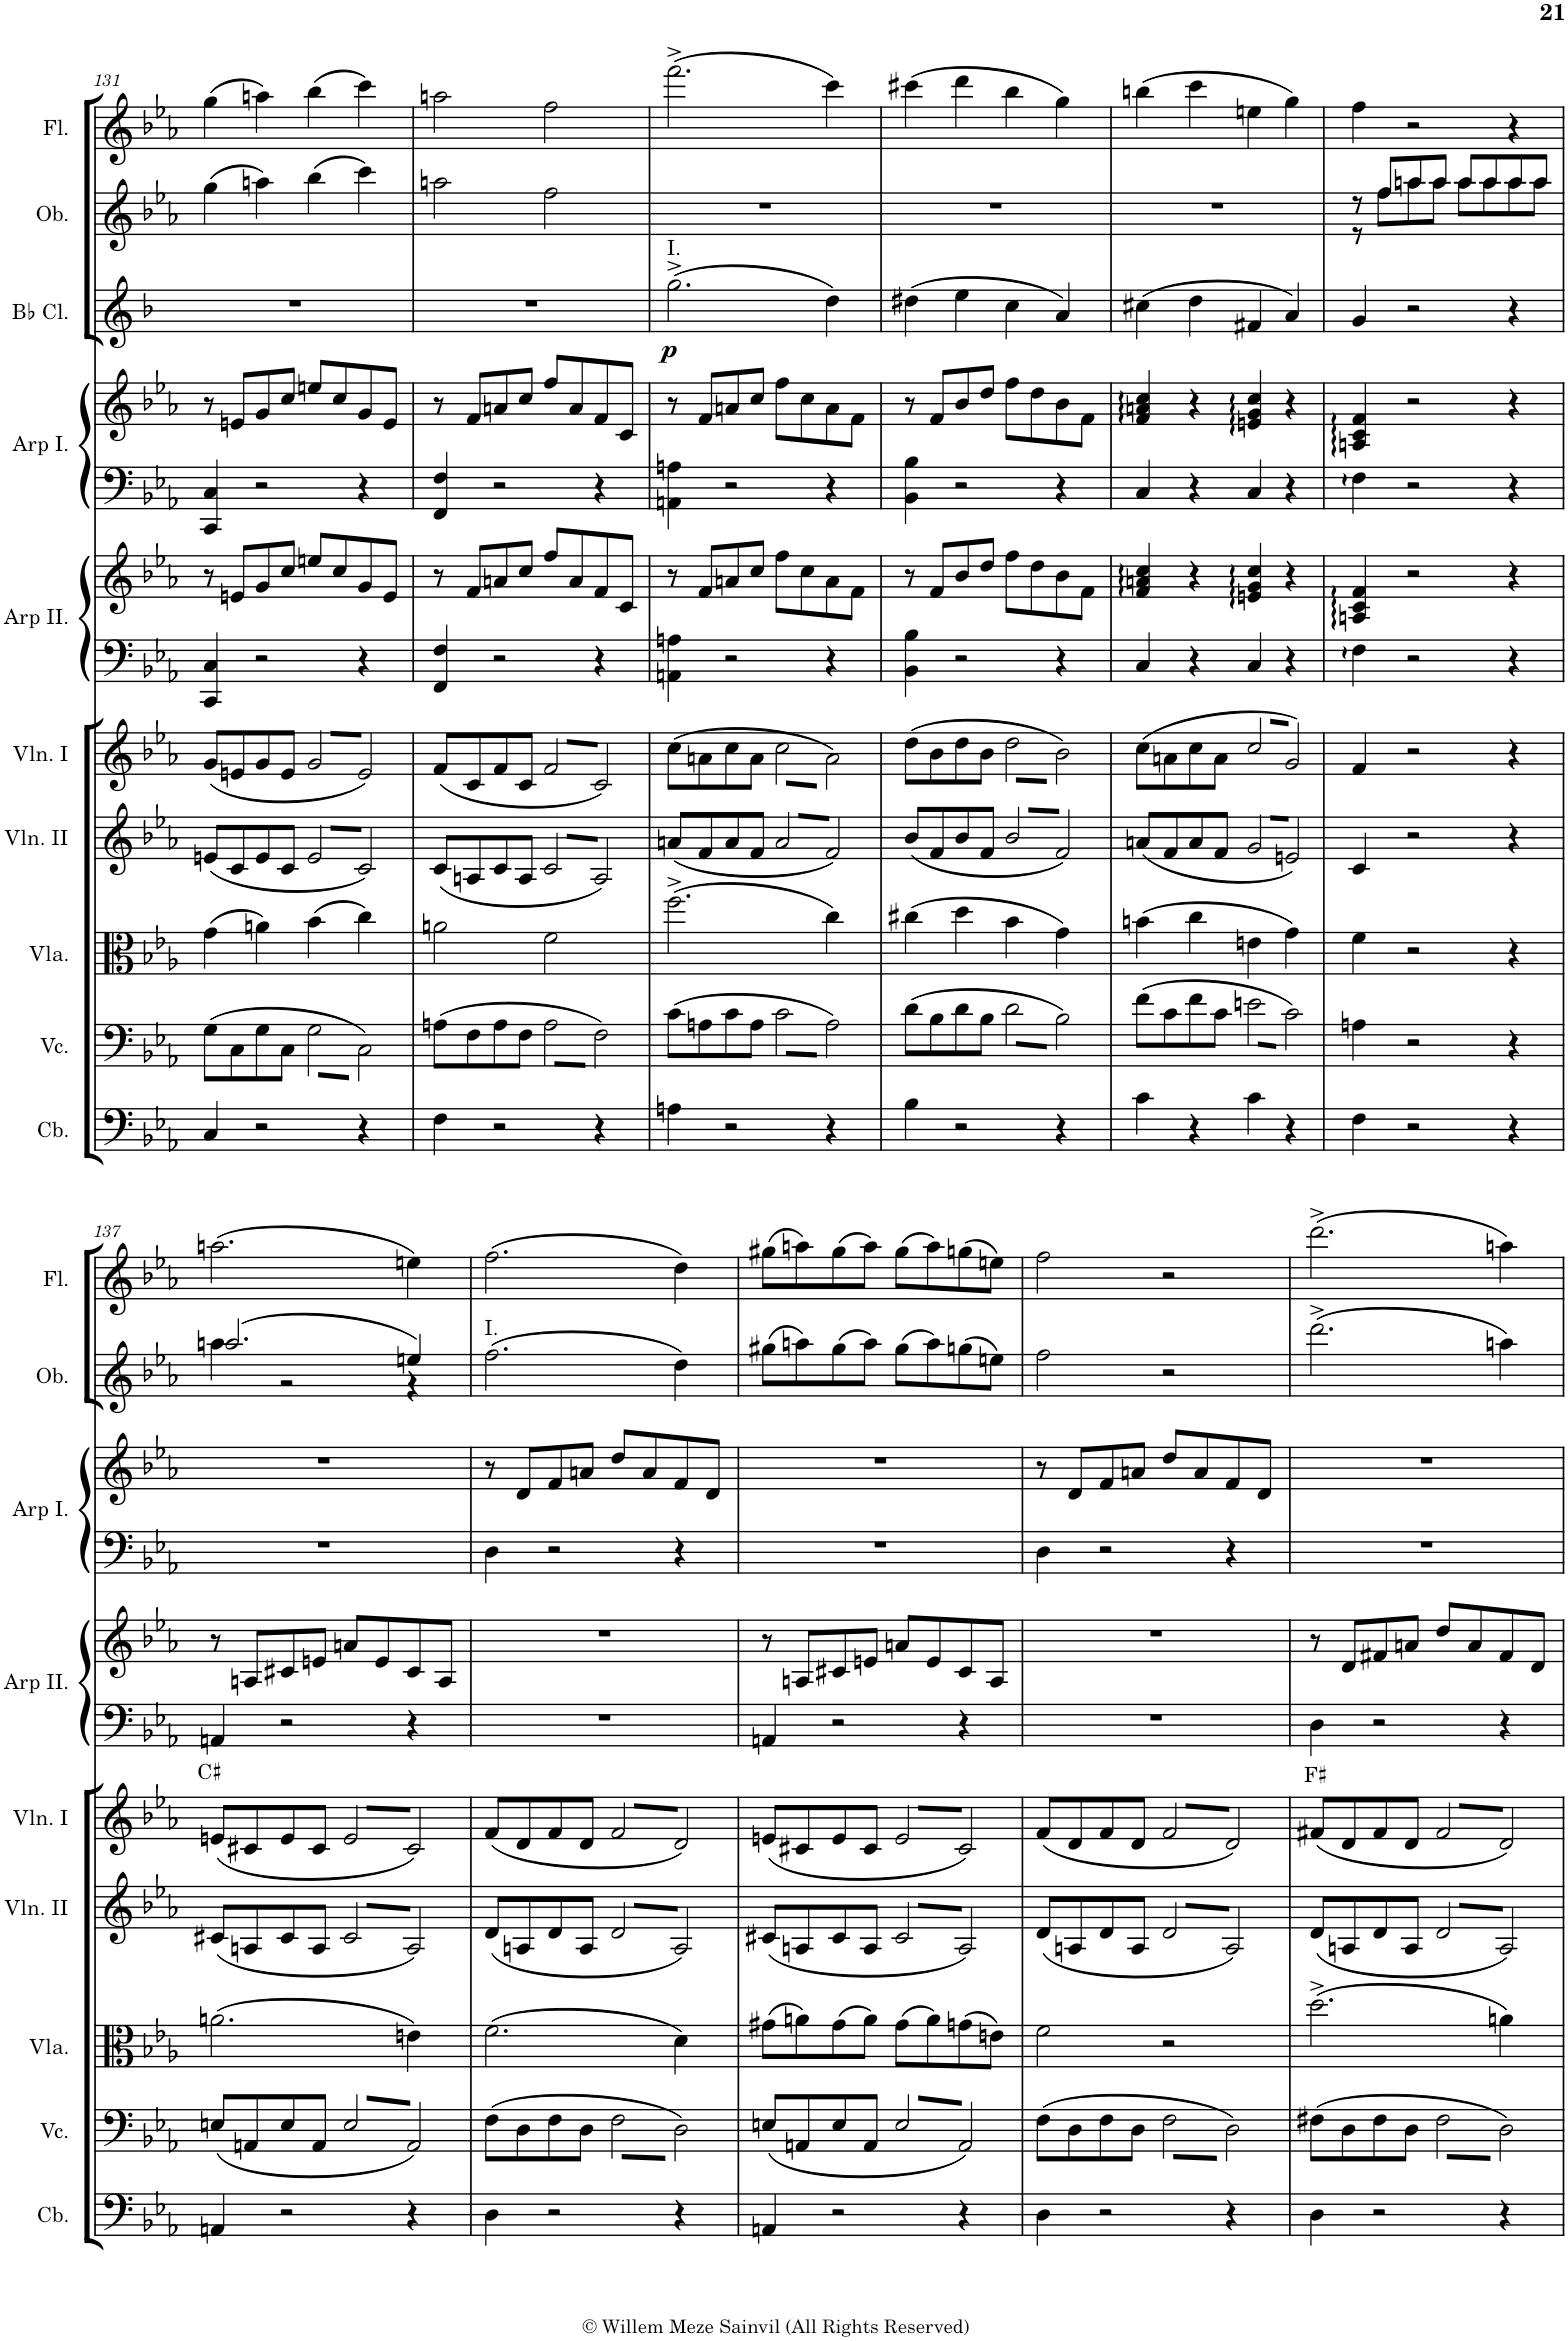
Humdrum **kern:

**kern	**kern	**kern	**kern	**kern	**kern	**kern	**kern	**kern	**kern	**dynam	**kern	**kern
*part10	*part9	*part8	*part7	*part6	*part5	*part5	*part4	*part4	*part3	*part3	*part2	*part1
*staff12	*staff11	*staff10	*staff9	*staff8	*staff7	*staff6	*staff5	*staff4	*staff3	*staff3	*staff2	*staff1
*I"Contrabassi	*I"Violoncelli	*I"Viole	*I"Violini II	*I"Violini I	*I"Arpa II	*	*I"Arpa I	*	*I"2 Clarinetti in B	*	*I"2 Oboi	*I"2 Flauti
*I'Cb.	*I'Vc.	*	*I'Vln. II	*I'Vln. I	*I'Arp II.	*	*I'Arp I.	*	*	*	*I'Ob.	*I'Fl.
!!LO:PB:g=z
*clefF4	*clefF4	*clefC3	*clefG2	*clefG2	*clefF4	*clefG2	*clefF4	*clefG2	*clefG2	*	*clefG2	*clefG2
*Trd7c12	*	*	*	*	*	*	*	*	*Trd1c2	*	*	*
*k[b-e-a-]	*k[b-e-a-]	*k[b-e-a-]	*k[b-e-a-]	*k[b-e-a-]	*k[b-e-a-]	*k[b-e-a-]	*k[b-e-a-]	*k[b-e-a-]	*k[b-]	*	*k[b-e-a-]	*k[b-e-a-]
*M2/2	*M2/2	*M2/2	*M2/2	*M2/2	*M2/2	*M2/2	*M2/2	*M2/2	*M2/2	*	*M2/2	*M2/2
*met(c|)	*met(c|)	*met(c|)	*met(c|)	*met(c|)	*met(c|)	*met(c|)	*met(c|)	*met(c|)	*met(c|)	*	*met(c|)	*met(c|)
=131	=131	=131	=131	=131	=131	=131	=131	=131	=131	=131	=131	=131
4C/	(8G\L	(4g\	(8en/L	(8g/L	4CC/ 4C/	8r	4CC/ 4C/	8r	1r	.	(4gg\	(4gg\
.	8C\	.	8c/	8en/	.	8en/L	.	8en/L	.	.	.	.
2r	8G\	4an\)	8e/	8g/	2r	8g/	2r	8g/	.	.	4aan\)	4aan\)
.	8C\J	.	8c/J	8e/J	.	8cc/J	.	8cc/J	.	.	.	.
*	*tremolo	*	*	*	*	*	*	*	*	*	*	*
*	*	*	*tremolo	*	*	*	*	*	*	*	*	*
*	*	*	*	*tremolo	*	*	*	*	*	*	*	*
.	16G\LL	(4b-\	16e/LL	16g/LL	.	8een/L	.	8een/L	.	.	(4bb-\	(4bb-\
.	16C\)	.	16c/)	16e/)	.	.	.	.	.	.	.	.
.	16G\	.	16e/	16g/	.	8cc/	.	8cc/	.	.	.	.
.	16C\)	.	16c/)	16e/)	.	.	.	.	.	.	.	.
4r	16G\	4cc\)	16e/	16g/	4r	8g/	4r	8g/	.	.	4ccc\)	4ccc\)
.	16C\)	.	16c/)	16e/)	.	.	.	.	.	.	.	.
.	16G\	.	16e/	16g/	.	8e/J	.	8e/J	.	.	.	.
.	16C\)JJ	.	16c/)JJ	16e/)JJ	.	.	.	.	.	.	.	.
*	*	*	*	*Xtremolo	*	*	*	*	*	*	*	*
*	*	*	*Xtremolo	*	*	*	*	*	*	*	*	*
*	*Xtremolo	*	*	*	*	*	*	*	*	*	*	*
=132	=132	=132	=132	=132	=132	=132	=132	=132	=132	=132	=132	=132
4F\	(8An\L	2an\	(8c/L	(8f/L	4FF/ 4F/	8r	4FF/ 4F/	8r	1r	.	2aan\	2aan\
.	.	.	.	.	.	.	.	.	.	.	.	.
.	8F\	.	8An/	8c/	.	8f/L	.	8f/L	.	.	.	.
.	.	.	.	.	.	.	.	.	.	.	.	.
2r	8A\	.	8c/	8f/	2r	8an/	2r	8an/	.	.	.	.
.	8F\J	.	8A/J	8c/J	.	8cc/J	.	8cc/J	.	.	.	.
*	*tremolo	*	*	*	*	*	*	*	*	*	*	*
*	*	*	*tremolo	*	*	*	*	*	*	*	*	*
*	*	*	*	*tremolo	*	*	*	*	*	*	*	*
.	16A\LL	2f\	16c/LL	16f/LL	.	8ff/L	.	8ff/L	.	.	2ff\	2ff\
.	16F\)	.	16A/)	16c/)	.	.	.	.	.	.	.	.
.	16A\	.	16c/	16f/	.	8a/	.	8a/	.	.	.	.
.	16F\)	.	16A/)	16c/)	.	.	.	.	.	.	.	.
4r	16A\	.	16c/	16f/	4r	8f/	4r	8f/	.	.	.	.
.	16F\)	.	16A/)	16c/)	.	.	.	.	.	.	.	.
.	16A\	.	16c/	16f/	.	8c/J	.	8c/J	.	.	.	.
.	16F\)JJ	.	16A/)JJ	16c/)JJ	.	.	.	.	.	.	.	.
*	*	*	*	*Xtremolo	*	*	*	*	*	*	*	*
*	*	*	*Xtremolo	*	*	*	*	*	*	*	*	*
*	*Xtremolo	*	*	*	*	*	*	*	*	*	*	*
=133	=133	=133	=133	=133	=133	=133	=133	=133	=133	=133	=133	=133
!	!	!	!	!	!	!	!	!	!LO:TX:a:t=I.	!	!	!
!	!	!	!	!	!	!	!	!	!	!LO:DY:b	!	!
4An\	(8c\L	(2.ff^\	(8an/L	(8cc\L	4AAn\ 4An\	8r	4AAn\ 4An\	8r	(2.gg^\	p	1r	(2.fff^\
.	.	.	.	.	.	.	.	.	.	.	.	.
.	8An\	.	8f/	8an\	.	8f/L	.	8f/L	.	.	.	.
.	.	.	.	.	.	.	.	.	.	.	.	.
2r	8c\	.	8a/	8cc\	2r	8an/	2r	8an/	.	.	.	.
.	8A\J	.	8f/J	8a\J	.	8cc/J	.	8cc/J	.	.	.	.
*	*tremolo	*	*	*	*	*	*	*	*	*	*	*
*	*	*	*tremolo	*	*	*	*	*	*	*	*	*
*	*	*	*	*tremolo	*	*	*	*	*	*	*	*
.	16c\LL	.	16a/LL	16cc\LL	.	8ff\L	.	8ff\L	.	.	.	.
.	16A\)	.	16f/)	16a\)	.	.	.	.	.	.	.	.
.	16c\	.	16a/	16cc\	.	8cc\	.	8cc\	.	.	.	.
.	16A\)	.	16f/)	16a\)	.	.	.	.	.	.	.	.
4r	16c\	4cc\)	16a/	16cc\	4r	8a\	4r	8a\	4dd\)	.	.	4ccc\)
.	16A\)	.	16f/)	16a\)	.	.	.	.	.	.	.	.
.	16c\	.	16a/	16cc\	.	8f\J	.	8f\J	.	.	.	.
.	16A\)JJ	.	16f/)JJ	16a\)JJ	.	.	.	.	.	.	.	.
*	*	*	*	*Xtremolo	*	*	*	*	*	*	*	*
*	*	*	*Xtremolo	*	*	*	*	*	*	*	*	*
*	*Xtremolo	*	*	*	*	*	*	*	*	*	*	*
=134	=134	=134	=134	=134	=134	=134	=134	=134	=134	=134	=134	=134
4B-\	(8d\L	(4cc#X\	(8b-/L	(8dd\L	4BB-\ 4B-\	8r	4BB-\ 4B-\	8r	(4dd#X\	.	1r	(4ccc#X\
.	.	.	.	.	.	.	.	.	.	.	.	.
.	8B-\	.	8f/	8b-\	.	8f/L	.	8f/L	.	.	.	.
.	.	.	.	.	.	.	.	.	.	.	.	.
2r	8d\	4dd\	8b-/	8dd\	2r	8b-/	2r	8b-/	4ee\	.	.	4ddd\
.	8B-\J	.	8f/J	8b-\J	.	8dd/J	.	8dd/J	.	.	.	.
*	*tremolo	*	*	*	*	*	*	*	*	*	*	*
*	*	*	*tremolo	*	*	*	*	*	*	*	*	*
*	*	*	*	*tremolo	*	*	*	*	*	*	*	*
.	16d\LL	4b-\	16b-/LL	16dd\LL	.	8ff\L	.	8ff\L	4cc\	.	.	4bb-\
.	16B-\)	.	16f/)	16b-\)	.	.	.	.	.	.	.	.
.	16d\	.	16b-/	16dd\	.	8dd\	.	8dd\	.	.	.	.
.	16B-\)	.	16f/)	16b-\)	.	.	.	.	.	.	.	.
4r	16d\	4g\)	16b-/	16dd\	4r	8b-\	4r	8b-\	4a/)	.	.	4gg\)
.	16B-\)	.	16f/)	16b-\)	.	.	.	.	.	.	.	.
.	16d\	.	16b-/	16dd\	.	8f\J	.	8f\J	.	.	.	.
.	16B-\)JJ	.	16f/)JJ	16b-\)JJ	.	.	.	.	.	.	.	.
*	*	*	*	*Xtremolo	*	*	*	*	*	*	*	*
*	*	*	*Xtremolo	*	*	*	*	*	*	*	*	*
*	*Xtremolo	*	*	*	*	*	*	*	*	*	*	*
=135	=135	=135	=135	=135	=135	=135	=135	=135	=135	=135	=135	=135
4c\	(8f\L	(4bn\	(8an/L	(8cc\L	4C/	4f/ 4an/ 4cc/	4C/	4f/ 4an/ 4cc/	(4cc#X\	.	1r	(4bbn\
.	.	.	.	.	.	.	.	.	.	.	.	.
.	8c\	.	8f/	8an\	.	.	.	.	.	.	.	.
.	.	.	.	.	.	.	.	.	.	.	.	.
4r	8f\	4cc\	8a/	8cc\	4r	4r	4r	4r	4dd\	.	.	4ccc\
.	8c\J	.	8f/J	8a\J	.	.	.	.	.	.	.	.
*	*tremolo	*	*	*	*	*	*	*	*	*	*	*
*	*	*	*tremolo	*	*	*	*	*	*	*	*	*
*	*	*	*	*tremolo	*	*	*	*	*	*	*	*
4c\	16en\LL	4en\	16g/LL	16cc/LL	4C/	4en/ 4g/ 4cc/	4C/	4en/ 4g/ 4cc/	4f#X/	.	.	4een\
.	16c\)	.	16en/)	16g/)	.	.	.	.	.	.	.	.
.	16en\	.	16g/	16cc/	.	.	.	.	.	.	.	.
.	16c\)	.	16en/)	16g/)	.	.	.	.	.	.	.	.
4r	16en\	4g\)	16g/	16cc/	4r	4r	4r	4r	4a/)	.	.	4gg\)
.	16c\)	.	16en/)	16g/)	.	.	.	.	.	.	.	.
.	16en\	.	16g/	16cc/	.	.	.	.	.	.	.	.
.	16c\)JJ	.	16en/)JJ	16g/)JJ	.	.	.	.	.	.	.	.
*	*	*	*	*Xtremolo	*	*	*	*	*	*	*	*
*	*	*	*Xtremolo	*	*	*	*	*	*	*	*	*
*	*Xtremolo	*	*	*	*	*	*	*	*	*	*	*
=136	=136	=136	=136	=136	=136	=136	=136	=136	=136	=136	=136	=136
*	*	*	*	*	*	*	*	*	*	*	*^	*
4F\	4An\	4f\	4c/	4f/	4F\	4An/ 4c/ 4f/	4F\	4An/ 4c/ 4f/	4g/	.	8r	8r	4ff\
.	.	.	.	.	.	.	.	.	.	.	.	.	.
.	.	.	.	.	.	.	.	.	.	.	8ff/L	8ff\L	.
.	.	.	.	.	.	.	.	.	.	.	.	.	.
2r	2r	2r	2r	2r	2r	2r	2r	2r	2r	.	8aan/	8aa\	2r
.	.	.	.	.	.	.	.	.	.	.	8aa/J	8aa\J	.
.	.	.	.	.	.	.	.	.	.	.	8aa/L	8aa\L	.
.	.	.	.	.	.	.	.	.	.	.	8aa/	8aa\	.
4r	4r	4r	4r	4r	4r	4r	4r	4r	4r	.	8aa/	8aa\	4r
.	.	.	.	.	.	.	.	.	.	.	8aa/J	8aa\J	.
!!LO:LB:g=z
=137	=137	=137	=137	=137	=137	=137	=137	=137	=137	=137	=137	=137	=137
4AAn/	(8En/L	(2.an\	(8c#X/L	(8en/L	4AAn/	8r	1r	1r	1r	.	(2.aan/	4aa\	(2.aan\
.	8AAn/	.	8An/	8c#X/	.	8An/L	.	.	.	.	.	.	.
!	!	!	!	!	!LO:TX:b:t=C♯	!	!	!	!	!	!	!	!
2r	8E/	.	8c#/	8e/	2r	8c#X/	.	.	.	.	.	2r	.
.	8AA/J	.	8A/J	8c#/J	.	8en/J	.	.	.	.	.	.	.
*	*tremolo	*	*	*	*	*	*	*	*	*	*	*	*
*	*	*	*tremolo	*	*	*	*	*	*	*	*	*	*
*	*	*	*	*tremolo	*	*	*	*	*	*	*	*	*
.	16E/LL	.	16c#/LL	16e/LL	.	8an/L	.	.	.	.	.	.	.
.	16AA/)	.	16A/)	16c#/)	.	.	.	.	.	.	.	.	.
.	16E/	.	16c#/	16e/	.	8e/	.	.	.	.	.	.	.
.	16AA/)	.	16A/)	16c#/)	.	.	.	.	.	.	.	.	.
4r	16E/	4en\)	16c#/	16e/	4r	8c#/	.	.	.	.	4een/)	4r	4een\)
.	16AA/)	.	16A/)	16c#/)	.	.	.	.	.	.	.	.	.
.	16E/	.	16c#/	16e/	.	8A/J	.	.	.	.	.	.	.
.	16AA/)JJ	.	16A/)JJ	16c#/)JJ	.	.	.	.	.	.	.	.	.
*	*	*	*	*Xtremolo	*	*	*	*	*	*	*	*	*
*	*	*	*Xtremolo	*	*	*	*	*	*	*	*	*	*
*	*Xtremolo	*	*	*	*	*	*	*	*	*	*	*	*
*	*	*	*	*	*	*	*	*	*	*	*v	*v	*
=138	=138	=138	=138	=138	=138	=138	=138	=138	=138	=138	=138	=138
!	!	!	!	!	!	!	!	!	!	!	!LO:TX:a:t=I.	!
4D\	(8F\L	(2.f\	(8d/L	(8f/L	1r	1r	4D\	8r	1r	.	(2.ff\	(2.ff\
.	.	.	.	.	.	.	.	.	.	.	.	.
.	8D\	.	8An/	8d/	.	.	.	8d/L	.	.	.	.
.	.	.	.	.	.	.	.	.	.	.	.	.
2r	8F\	.	8d/	8f/	.	.	2r	8f/	.	.	.	.
.	8D\J	.	8A/J	8d/J	.	.	.	8an/J	.	.	.	.
*	*tremolo	*	*	*	*	*	*	*	*	*	*	*
*	*	*	*tremolo	*	*	*	*	*	*	*	*	*
*	*	*	*	*tremolo	*	*	*	*	*	*	*	*
.	16F\LL	.	16d/LL	16f/LL	.	.	.	8dd/L	.	.	.	.
.	16D\)	.	16A/)	16d/)	.	.	.	.	.	.	.	.
.	16F\	.	16d/	16f/	.	.	.	8a/	.	.	.	.
.	16D\)	.	16A/)	16d/)	.	.	.	.	.	.	.	.
4r	16F\	4d\)	16d/	16f/	.	.	4r	8f/	.	.	4dd\)	4dd\)
.	16D\)	.	16A/)	16d/)	.	.	.	.	.	.	.	.
.	16F\	.	16d/	16f/	.	.	.	8d/J	.	.	.	.
.	16D\)JJ	.	16A/)JJ	16d/)JJ	.	.	.	.	.	.	.	.
*	*	*	*	*Xtremolo	*	*	*	*	*	*	*	*
*	*	*	*Xtremolo	*	*	*	*	*	*	*	*	*
*	*Xtremolo	*	*	*	*	*	*	*	*	*	*	*
=139	=139	=139	=139	=139	=139	=139	=139	=139	=139	=139	=139	=139
4AAn/	(8En/L	(8g#X\L	(8c#X/L	(8en/L	4AAn/	8r	1r	1r	1r	.	(8gg#X\L	(8gg#X\L
.	.	.	.	.	.	.	.	.	.	.	.	.
.	8AAn/	8an\)	8An/	8c#X/	.	8An/L	.	.	.	.	8aan\)	8aan\)
.	.	.	.	.	.	.	.	.	.	.	.	.
2r	8E/	(8g#\	8c#/	8e/	2r	8c#X/	.	.	.	.	(8gg#\	(8gg#\
.	8AA/J	8a\J)	8A/J	8c#/J	.	8en/J	.	.	.	.	8aa\J)	8aa\J)
*	*tremolo	*	*	*	*	*	*	*	*	*	*	*
*	*	*	*tremolo	*	*	*	*	*	*	*	*	*
*	*	*	*	*tremolo	*	*	*	*	*	*	*	*
.	16E/LL	(8g#\L	16c#/LL	16e/LL	.	8an/L	.	.	.	.	(8gg#\L	(8gg#\L
.	16AA/)	.	16A/)	16c#/)	.	.	.	.	.	.	.	.
.	16E/	8a\)	16c#/	16e/	.	8e/	.	.	.	.	8aa\)	8aa\)
.	16AA/)	.	16A/)	16c#/)	.	.	.	.	.	.	.	.
4r	16E/	(8gn\	16c#/	16e/	4r	8c#/	.	.	.	.	(8ggn\	(8ggn\
.	16AA/)	.	16A/)	16c#/)	.	.	.	.	.	.	.	.
.	16E/	8en\J)	16c#/	16e/	.	8A/J	.	.	.	.	8een\J)	8een\J)
.	16AA/)JJ	.	16A/)JJ	16c#/)JJ	.	.	.	.	.	.	.	.
*	*	*	*	*Xtremolo	*	*	*	*	*	*	*	*
*	*	*	*Xtremolo	*	*	*	*	*	*	*	*	*
*	*Xtremolo	*	*	*	*	*	*	*	*	*	*	*
=140	=140	=140	=140	=140	=140	=140	=140	=140	=140	=140	=140	=140
4D\	(8F\L	2f\	(8d/L	(8f/L	1r	1r	4D\	8r	1r	.	2ff\	2ff\
.	.	.	.	.	.	.	.	.	.	.	.	.
.	8D\	.	8An/	8d/	.	.	.	8d/L	.	.	.	.
.	.	.	.	.	.	.	.	.	.	.	.	.
2r	8F\	.	8d/	8f/	.	.	2r	8f/	.	.	.	.
.	8D\J	.	8A/J	8d/J	.	.	.	8an/J	.	.	.	.
*	*tremolo	*	*	*	*	*	*	*	*	*	*	*
*	*	*	*tremolo	*	*	*	*	*	*	*	*	*
*	*	*	*	*tremolo	*	*	*	*	*	*	*	*
.	16F\LL	2r	16d/LL	16f/LL	.	.	.	8dd/L	.	.	2r	2r
.	16D\)	.	16A/)	16d/)	.	.	.	.	.	.	.	.
.	16F\	.	16d/	16f/	.	.	.	8a/	.	.	.	.
.	16D\)	.	16A/)	16d/)	.	.	.	.	.	.	.	.
4r	16F\	.	16d/	16f/	.	.	4r	8f/	.	.	.	.
.	16D\)	.	16A/)	16d/)	.	.	.	.	.	.	.	.
.	16F\	.	16d/	16f/	.	.	.	8d/J	.	.	.	.
.	16D\)JJ	.	16A/)JJ	16d/)JJ	.	.	.	.	.	.	.	.
*	*	*	*	*Xtremolo	*	*	*	*	*	*	*	*
*	*	*	*Xtremolo	*	*	*	*	*	*	*	*	*
*	*Xtremolo	*	*	*	*	*	*	*	*	*	*	*
=141	=141	=141	=141	=141	=141	=141	=141	=141	=141	=141	=141	=141
!	!	!	!	!	!LO:TX:b:t=F♯	!	!	!	!	!	!	!
4D\	(8F#X\L	(2.dd^\	(8d/L	(8f#X/L	4D\	8r	1r	1r	1r	.	(2.ddd^\	(2.ddd^\
.	.	.	.	.	.	.	.	.	.	.	.	.
.	8D\	.	8An/	8d/	.	8d/L	.	.	.	.	.	.
.	.	.	.	.	.	.	.	.	.	.	.	.
2r	8F#\	.	8d/	8f#/	2r	8f#X/	.	.	.	.	.	.
.	8D\J	.	8A/J	8d/J	.	8an/J	.	.	.	.	.	.
*	*tremolo	*	*	*	*	*	*	*	*	*	*	*
*	*	*	*tremolo	*	*	*	*	*	*	*	*	*
*	*	*	*	*tremolo	*	*	*	*	*	*	*	*
.	16F#\LL	.	16d/LL	16f#/LL	.	8dd/L	.	.	.	.	.	.
.	16D\)	.	16A/)	16d/)	.	.	.	.	.	.	.	.
.	16F#\	.	16d/	16f#/	.	8a/	.	.	.	.	.	.
.	16D\)	.	16A/)	16d/)	.	.	.	.	.	.	.	.
4r	16F#\	4an\)	16d/	16f#/	4r	8f#/	.	.	.	.	4aan\)	4aan\)
.	16D\)	.	16A/)	16d/)	.	.	.	.	.	.	.	.
.	16F#\	.	16d/	16f#/	.	8d/J	.	.	.	.	.	.
.	16D\)JJ	.	16A/)JJ	16d/)JJ	.	.	.	.	.	.	.	.
*	*	*	*	*Xtremolo	*	*	*	*	*	*	*	*
*	*	*	*Xtremolo	*	*	*	*	*	*	*	*	*
*	*Xtremolo	*	*	*	*	*	*	*	*	*	*	*
.	.	.	.	.	.	.	.	.	.	.	.	.
.	.	.	.	.	.	.	.	.	.	.	.	.
.	.	.	.	.	.	.	.	.	.	.	.	.
.	.	.	.	.	.	.	.	.	.	.	.	.
=	=	=	=	=	=	=	=	=	=	=	=	=
*-	*-	*-	*-	*-	*-	*-	*-	*-	*-	*-	*-	*-
